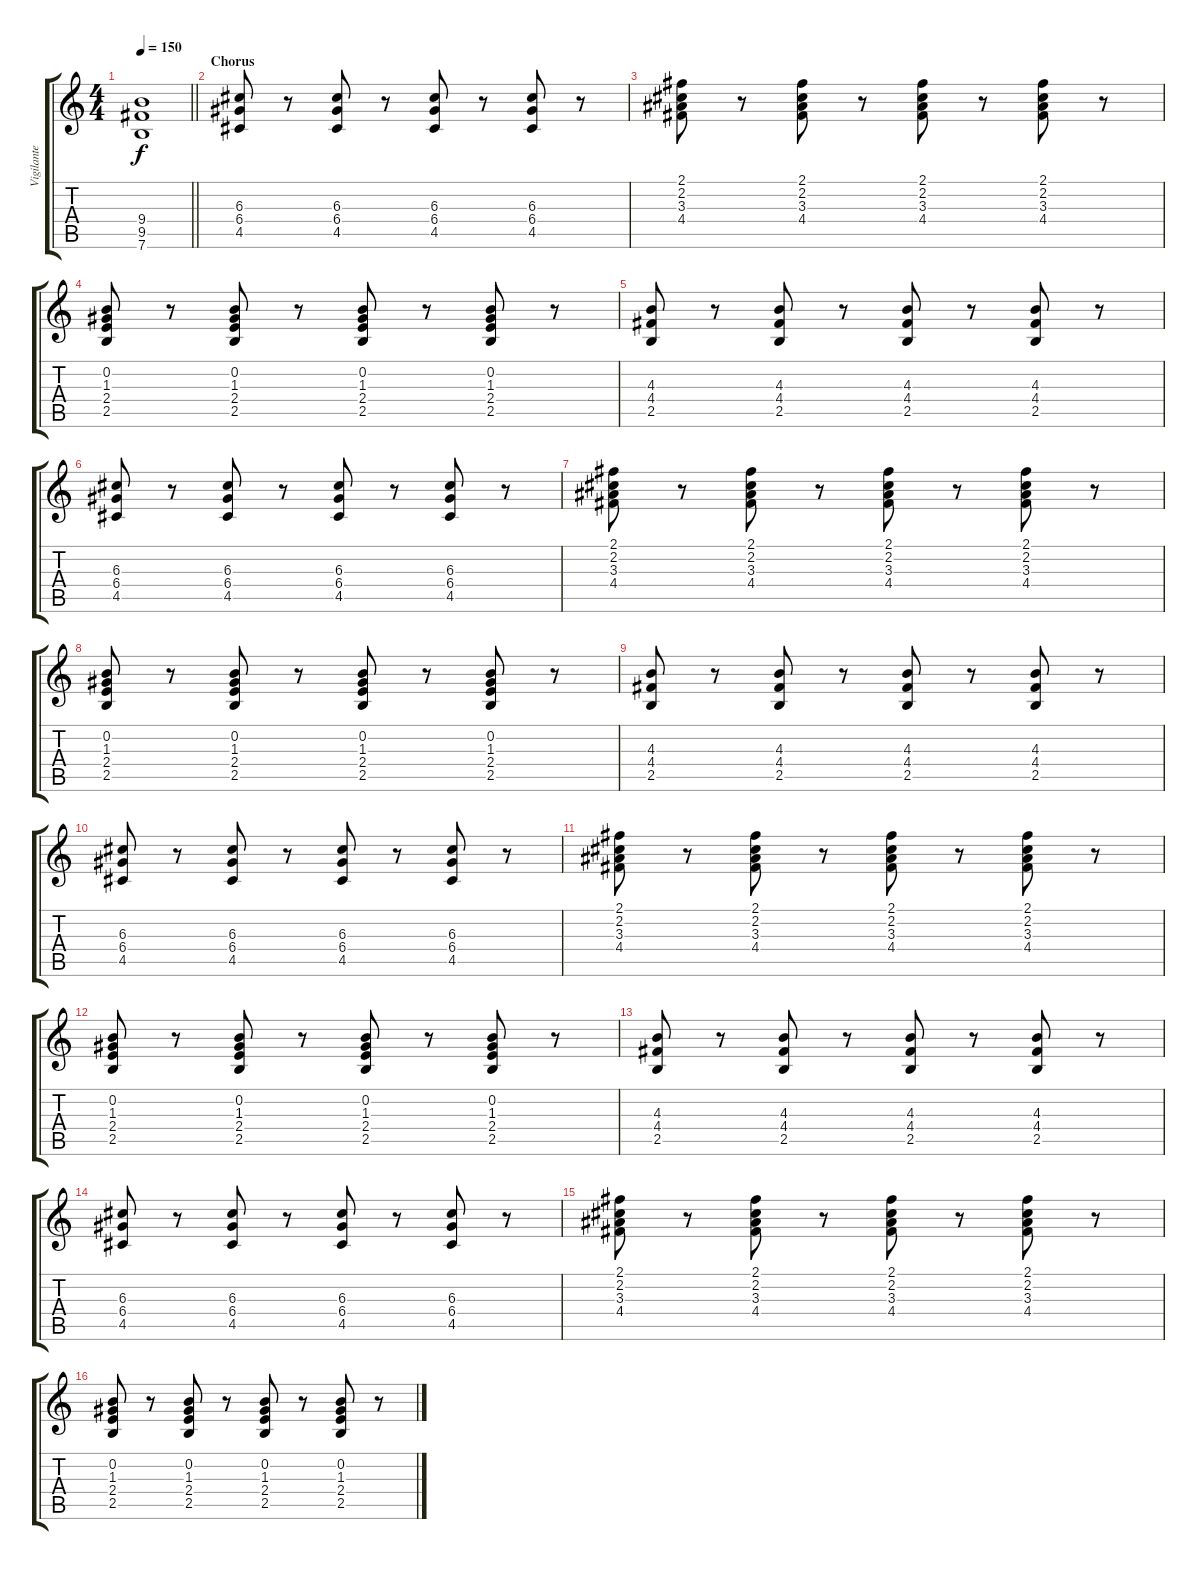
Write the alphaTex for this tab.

\track ("Vigilante Carlstroem" "Vigilante ") {instrument overdrivenguitar}
\staff {score tabs}
\tuning (E4 B3 G3 D3 A2 E2) {hide}
\ts (4 4)
\tempo 150
\clef g2
\barLineRight lightlight
\ks c
(9.4 9.5 7.6).1{dy f} |
\section ("" "Chorus")
(6.3 6.4 4.5).8 r.8 (6.3 6.4 4.5).8 r.8 (6.3 6.4 4.5).8 r.8 (6.3 6.4 4.5).8 r.8 |
(2.1 2.2 3.3 4.4).8 r.8 (2.1 2.2 3.3 4.4).8 r.8 (2.1 2.2 3.3 4.4).8 r.8 (2.1 2.2 3.3 4.4).8 r.8 |
(0.2 1.3 2.4 2.5).8 r.8 (0.2 1.3 2.4 2.5).8 r.8 (0.2 1.3 2.4 2.5).8 r.8 (0.2 1.3 2.4 2.5).8 r.8 |
(4.3 4.4 2.5).8 r.8 (4.3 4.4 2.5).8 r.8 (4.3 4.4 2.5).8 r.8 (4.3 4.4 2.5).8 r.8 |
(6.3 6.4 4.5).8 r.8 (6.3 6.4 4.5).8 r.8 (6.3 6.4 4.5).8 r.8 (6.3 6.4 4.5).8 r.8 |
(2.1 2.2 3.3 4.4).8 r.8 (2.1 2.2 3.3 4.4).8 r.8 (2.1 2.2 3.3 4.4).8 r.8 (2.1 2.2 3.3 4.4).8 r.8 |
(0.2 1.3 2.4 2.5).8 r.8 (0.2 1.3 2.4 2.5).8 r.8 (0.2 1.3 2.4 2.5).8 r.8 (0.2 1.3 2.4 2.5).8 r.8 |
(4.3 4.4 2.5).8 r.8 (4.3 4.4 2.5).8 r.8 (4.3 4.4 2.5).8 r.8 (4.3 4.4 2.5).8 r.8 |
(6.3 6.4 4.5).8 r.8 (6.3 6.4 4.5).8 r.8 (6.3 6.4 4.5).8 r.8 (6.3 6.4 4.5).8 r.8 |
(2.1 2.2 3.3 4.4).8 r.8 (2.1 2.2 3.3 4.4).8 r.8 (2.1 2.2 3.3 4.4).8 r.8 (2.1 2.2 3.3 4.4).8 r.8 |
(0.2 1.3 2.4 2.5).8 r.8 (0.2 1.3 2.4 2.5).8 r.8 (0.2 1.3 2.4 2.5).8 r.8 (0.2 1.3 2.4 2.5).8 r.8 |
(4.3 4.4 2.5).8 r.8 (4.3 4.4 2.5).8 r.8 (4.3 4.4 2.5).8 r.8 (4.3 4.4 2.5).8 r.8 |
(6.3 6.4 4.5).8 r.8 (6.3 6.4 4.5).8 r.8 (6.3 6.4 4.5).8 r.8 (6.3 6.4 4.5).8 r.8 |
(2.1 2.2 3.3 4.4).8 r.8 (2.1 2.2 3.3 4.4).8 r.8 (2.1 2.2 3.3 4.4).8 r.8 (2.1 2.2 3.3 4.4).8 r.8 |
(0.2 1.3 2.4 2.5).8 r.8 (0.2 1.3 2.4 2.5).8 r.8 (0.2 1.3 2.4 2.5).8 r.8 (0.2 1.3 2.4 2.5).8 r.8
